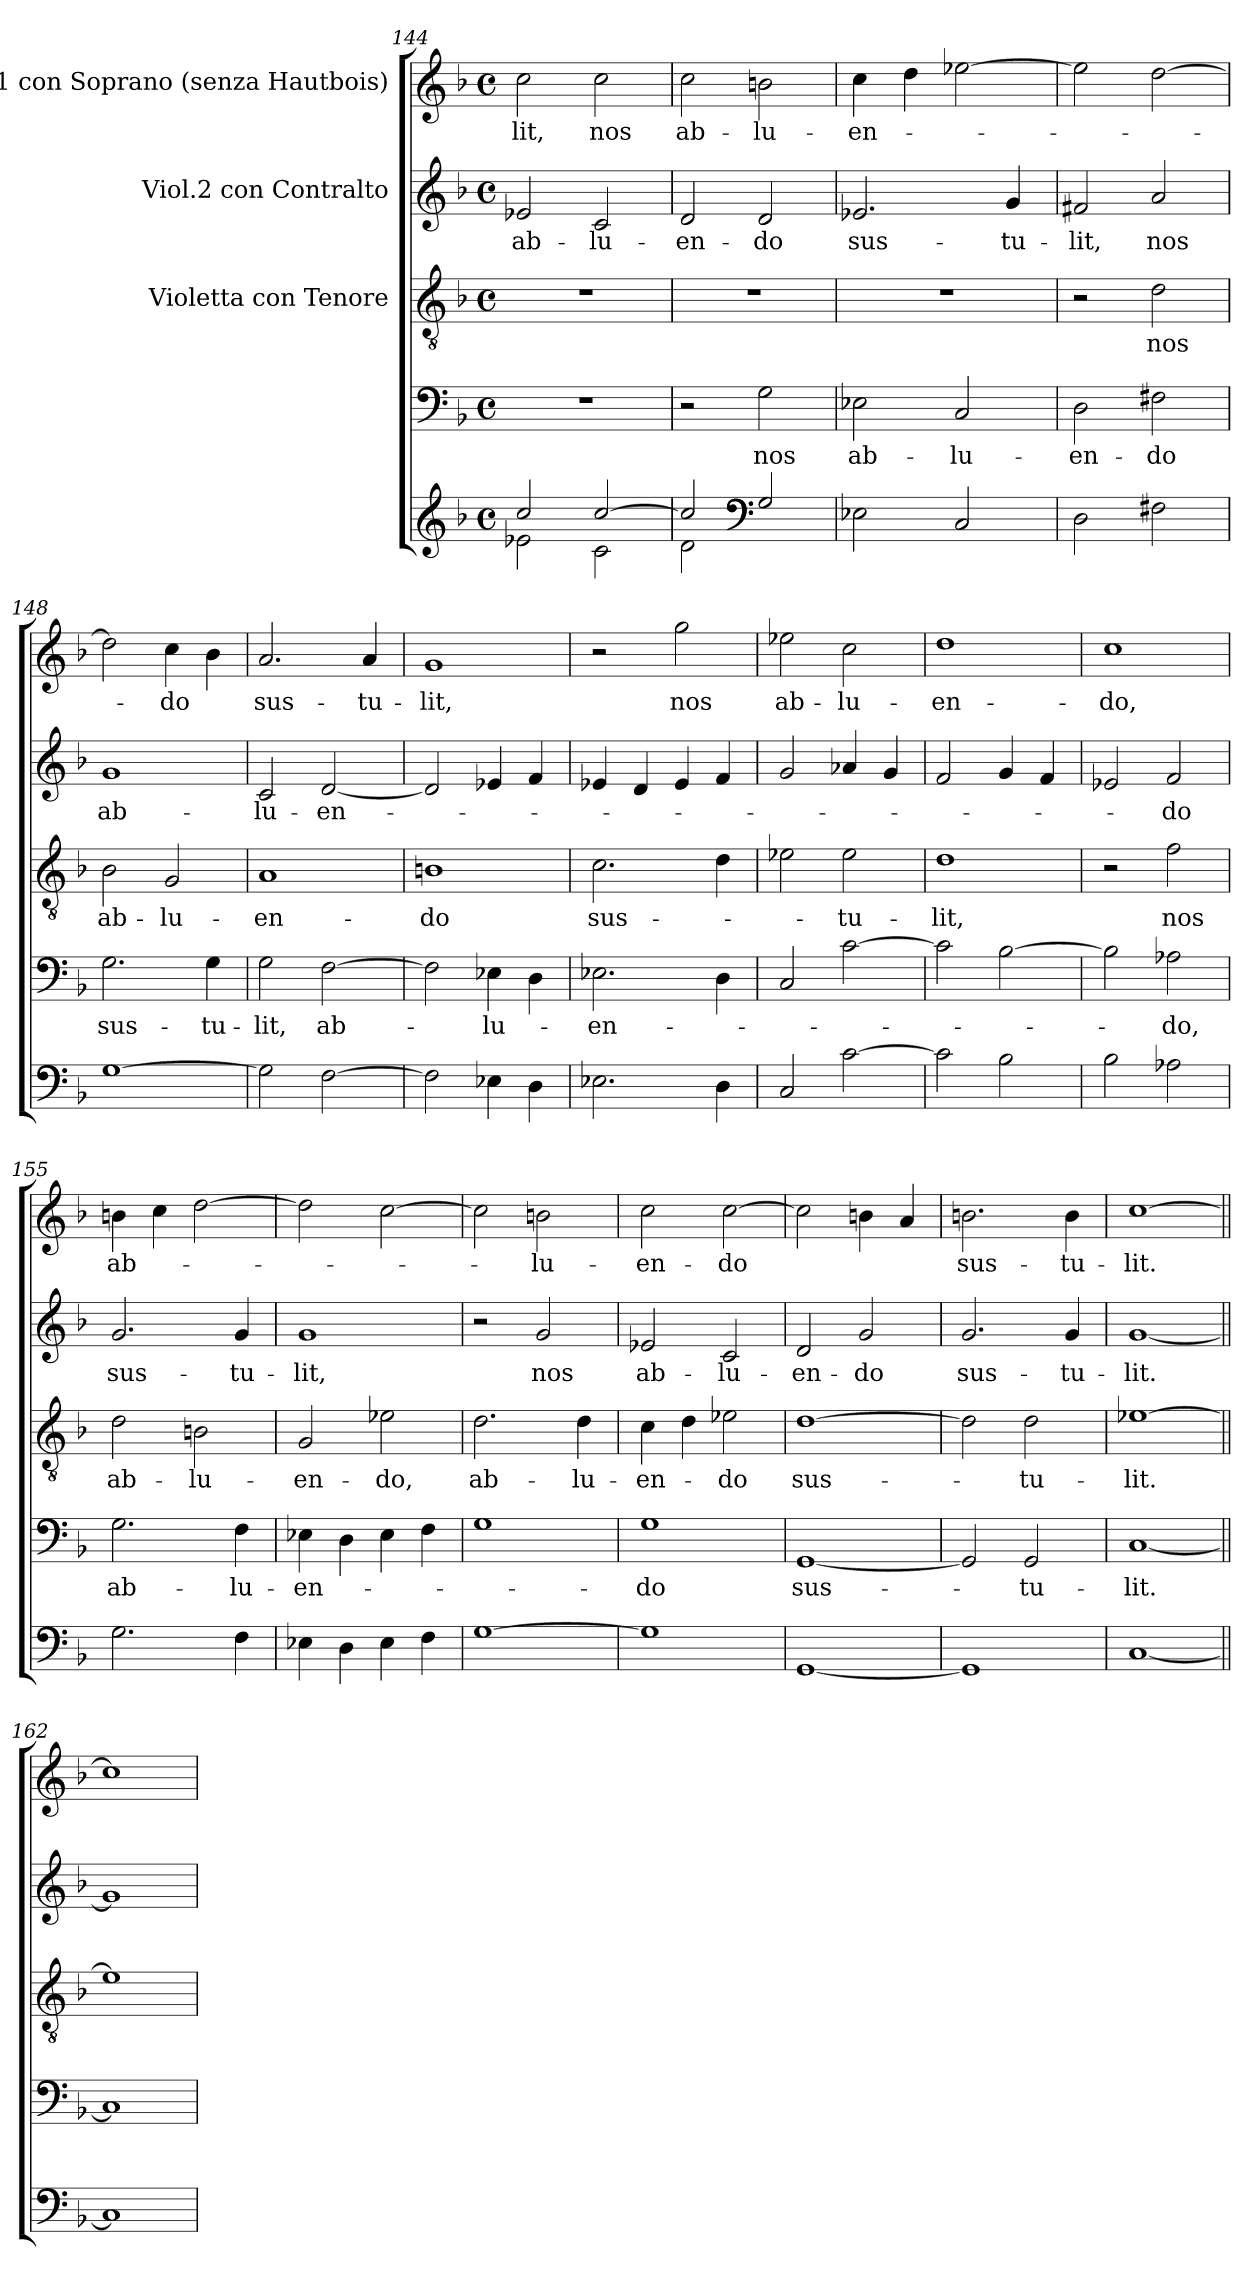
**kern	**kern	**text	**kern	**text	**kern	**text	**kern	**text
*part5	*part4	*part4	*part3	*part3	*part2	*part2	*part1	*part1
*staff5	*staff4	*staff4	*staff3	*staff3	*staff2	*staff2	*staff1	*staff1
*	*	*	*I"Violetta con Tenore	*	*I"Viol.2 con Contralto	*	*I"Viol.1 con Soprano (senza Hautbois)	*
*clefG2	*clefF4	*	*clefGv2	*	*clefG2	*	*clefG2	*
*k[b-]	*k[b-]	*	*k[b-]	*	*k[b-]	*	*k[b-]	*
*F:	*F:	*	*F:	*	*F:	*	*F:	*
*M4/4	*M4/4	*	*M4/4	*	*M4/4	*	*M4/4	*
*met(c)	*met(c)	*	*met(c)	*	*met(c)	*	*met(c)	*
=144	=144	=144	=144	=144	=144	=144	=144	=144
*^	*	*	*	*	*	*	*	*
!	!	!	!	!	!	!	!LO:LY:b	!	!LO:LY:b
2cc/	2e-X\	1r	.	1r	.	2e-X/	ab-	2cc\	-lit,
!	!	!	!	!	!	!	!LO:LY:b	!	!LO:LY:b
[>2cc/	2c\	.	.	.	.	2c/	-lu-	2cc\	nos
=145	=145	=145	=145	=145	=145	=145	=145	=145	=145
!	!	!	!	!	!	!	!LO:LY:b	!	!LO:LY:b
2cc/]	2d\	2r	.	1r	.	2d/	-en-	2cc\	ab-
*clefF4	*	*	*	*	*	*	*	*	*
!	!	!	!LO:LY:b	!	!	!	!LO:LY:b	!	!LO:LY:b
2G/	2ryy	2G\	nos	.	.	2d/	-do	2bn\	-lu-
=146	=146	=146	=146	=146	=146	=146	=146	=146	=146
!	!	!	!LO:LY:b	!	!	!	!LO:LY:b	!	!LO:LY:b
*v	*v	*	*	*	*	*	*	*	*
2E-X\	2E-X\	ab-	1r	.	2.e-X/	sus-	4cc\	-en-
.	.	.	.	.	.	.	4dd\	.
!	!	!LO:LY:b	!	!	!	!	!	!
2C/	2C/	-lu-	.	.	.	.	[2ee-X\	.
!	!	!	!	!	!	!LO:LY:b	!	!
.	.	.	.	.	4g/	-tu-	.	.
=147	=147	=147	=147	=147	=147	=147	=147	=147
!	!	!LO:LY:b	!	!	!	!LO:LY:b	!	!
2D\	2D\	-en-	2r	.	2f#X/	-lit,	2ee-\]	.
!	!	!LO:LY:b	!	!LO:LY:b	!	!LO:LY:b	!	!
2F#X\	2F#X\	-do	2d\	nos	2a/	nos	[2dd\	.
=148	=148	=148	=148	=148	=148	=148	=148	=148
!	!	!LO:LY:b	!	!LO:LY:b	!	!LO:LY:b	!	!
[1G	2.G\	sus-	2B-\	ab-	1g	ab-	2dd\]	.
!	!	!	!	!LO:LY:b	!	!	!	!LO:LY:b
.	.	.	2G/	-lu-	.	.	4cc\	-do
!	!	!LO:LY:b	!	!	!	!	!	!
.	4G\	-tu-	.	.	.	.	4b-\	.
=149	=149	=149	=149	=149	=149	=149	=149	=149
!	!	!LO:LY:b	!	!LO:LY:b	!	!LO:LY:b	!	!LO:LY:b
2G\]	2G\	-lit,	1A	-en-	2c/	-lu-	2.a/	sus-
!	!	!LO:LY:b	!	!	!	!LO:LY:b	!	!
[2F\	[2F\	ab-	.	.	[2d/	-en-	.	.
!	!	!	!	!	!	!	!	!LO:LY:b
.	.	.	.	.	.	.	4a/	-tu-
=150	=150	=150	=150	=150	=150	=150	=150	=150
!	!	!	!	!LO:LY:b	!	!	!	!LO:LY:b
2F\]	2F\]	.	1Bn	-do	2d/]	.	1g	-lit,
!	!	!LO:LY:b	!	!	!	!	!	!
4E-X\	4E-X\	-lu-	.	.	4e-X/	.	.	.
4D\	4D\	.	.	.	4f/	.	.	.
!!LO:LB:g=z
=151	=151	=151	=151	=151	=151	=151	=151	=151
!	!	!LO:LY:b	!	!LO:LY:b	!	!	!	!
2.E-X\	2.E-X\	-en-	2.c\	sus-	4e-X/	.	2r	.
.	.	.	.	.	4d/	.	.	.
!	!	!	!	!	!	!	!	!LO:LY:b
.	.	.	.	.	4e-/	.	2gg\	nos
4D\	4D\	.	4d\	.	4f/	.	.	.
=152	=152	=152	=152	=152	=152	=152	=152	=152
!	!	!	!	!	!	!	!	!LO:LY:b
2C/	2C/	.	2e-X\	.	2g/	.	2ee-X\	ab-
!	!	!	!	!LO:LY:b	!	!	!	!LO:LY:b
[2c\	[2c\	.	2e-\	-tu-	4a-X/	.	2cc\	-lu-
.	.	.	.	.	4g/	.	.	.
=153	=153	=153	=153	=153	=153	=153	=153	=153
!	!	!	!	!LO:LY:b	!	!	!	!LO:LY:b
2c\]	2c\]	.	1d	-lit,	2f/	.	1dd	-en-
2B-\	[2B-\	.	.	.	4g/	.	.	.
.	.	.	.	.	4f/	.	.	.
=154	=154	=154	=154	=154	=154	=154	=154	=154
!	!	!	!	!	!	!	!	!LO:LY:b
2B-\	2B-\]	.	2r	.	2e-X/	.	1cc	-do,
!	!	!LO:LY:b	!	!LO:LY:b	!	!LO:LY:b	!	!
2A-X\	2A-X\	-do,	2f\	nos	2f/	-do	.	.
=155	=155	=155	=155	=155	=155	=155	=155	=155
!	!	!LO:LY:b	!	!LO:LY:b	!	!LO:LY:b	!	!LO:LY:b
2.G\	2.G\	ab-	2d\	ab-	2.g/	sus-	4bn\	ab-
.	.	.	.	.	.	.	4cc\	.
!	!	!	!	!LO:LY:b	!	!	!	!
.	.	.	2Bn\	-lu-	.	.	[2dd\	.
!	!	!LO:LY:b	!	!	!	!LO:LY:b	!	!
4F\	4F\	-lu-	.	.	4g/	-tu-	.	.
=156	=156	=156	=156	=156	=156	=156	=156	=156
!	!	!LO:LY:b	!	!LO:LY:b	!	!LO:LY:b	!	!
4E-X\	4E-X\	-en-	2G/	-en-	1g	-lit,	2dd\]	.
4D\	4D\	.	.	.	.	.	.	.
!	!	!	!	!LO:LY:b	!	!	!	!
4E-\	4E-\	.	2e-X\	-do,	.	.	[2cc\	.
4F\	4F\	.	.	.	.	.	.	.
=157	=157	=157	=157	=157	=157	=157	=157	=157
!	!	!	!	!LO:LY:b	!	!	!	!
[1G	1G	.	2.d\	ab-	2r	.	2cc\]	.
!	!	!	!	!	!	!LO:LY:b	!	!LO:LY:b
.	.	.	.	.	2g/	nos	2bn\	-lu-
!	!	!	!	!LO:LY:b	!	!	!	!
.	.	.	4d\	-lu-	.	.	.	.
=158	=158	=158	=158	=158	=158	=158	=158	=158
!	!	!LO:LY:b	!	!LO:LY:b	!	!LO:LY:b	!	!LO:LY:b
1G]	1G	-do	4c\	-en-	2e-X/	ab-	2cc\	-en-
.	.	.	4d\	.	.	.	.	.
!	!	!	!	!LO:LY:b	!	!LO:LY:b	!	!LO:LY:b
.	.	.	2e-X\	-do	2c/	-lu-	[2cc\	-do
!!LO:PB:g=z
=159	=159	=159	=159	=159	=159	=159	=159	=159
!	!	!LO:LY:b	!	!LO:LY:b	!	!LO:LY:b	!	!
[1GG	[1GG	sus-	[1d	sus-	2d/	-en-	2cc\]	.
!	!	!	!	!	!	!LO:LY:b	!	!
.	.	.	.	.	2g/	-do	4bn\	.
.	.	.	.	.	.	.	4a/	.
=160	=160	=160	=160	=160	=160	=160	=160	=160
!	!	!	!	!	!	!LO:LY:b	!	!LO:LY:b
1GG]	2GG/]	.	2d\]	.	2.g/	sus-	2.bn\	sus-
!	!	!LO:LY:b	!	!LO:LY:b	!	!	!	!
.	2GG/	-tu-	2d\	-tu-	.	.	.	.
!	!	!	!	!	!	!LO:LY:b	!	!LO:LY:b
.	.	.	.	.	4g/	-tu-	4b\	-tu-
=161	=161	=161	=161	=161	=161	=161	=161	=161
!	!	!LO:LY:b	!	!LO:LY:b	!	!LO:LY:b	!	!LO:LY:b
[1C	[1C	-lit.	[1e-X	-lit.	[1g	-lit.	[1cc	-lit.
=162||	=162||	=162||	=162||	=162||	=162||	=162||	=162||	=162||
1C]	1C]	.	1e-]	.	1g]	.	1cc]	.
=	=	=	=	=	=	=	=	=
*-	*-	*-	*-	*-	*-	*-	*-	*-
